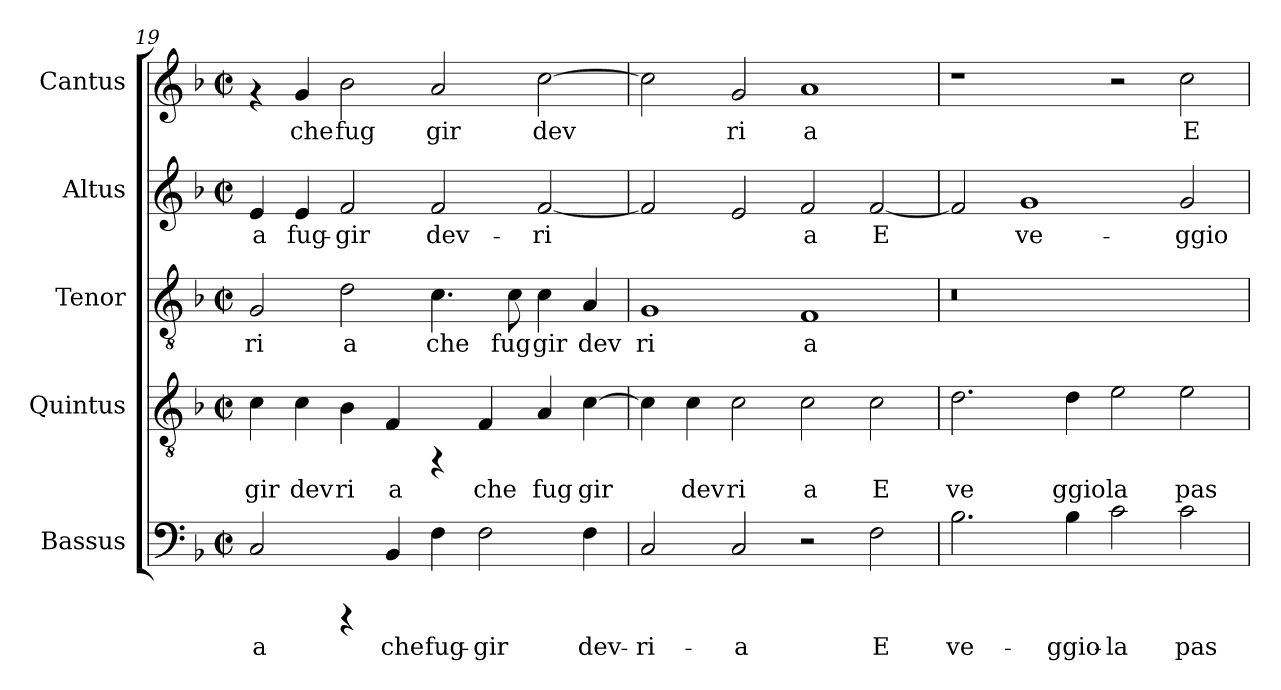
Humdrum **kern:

**kern	**text	**kern	**text	**kern	**text	**kern	**text	**kern	**text
*part5	*part5	*part4	*part4	*part3	*part3	*part2	*part2	*part1	*part1
*staff5	*staff5	*staff4	*staff4	*staff3	*staff3	*staff2	*staff2	*staff1	*staff1
*I"Bassus	*	*I"Quintus	*	*I"Tenor	*	*I"Altus	*	*I"Cantus	*
!!LO:LB:g=z
*clefF4	*	*clefGv2	*	*clefGv2	*	*clefG2	*	*clefG2	*
*k[b-]	*	*k[b-]	*	*k[b-]	*	*k[b-]	*	*k[b-]	*
*F:	*	*F:	*	*F:	*	*F:	*	*F:	*
*M2/2	*	*M2/2	*	*M2/2	*	*M2/2	*	*M2/2	*
*met(c|)	*	*met(c|)	*	*met(c|)	*	*met(c|)	*	*met(c|)	*
=19	=19	=19	=19	=19	=19	=19	=19	=19	=19
!	!LO:LY:b:cj	!	!LO:LY:b:cj	!	!LO:LY:b:cj	!	!LO:LY:b:cj	!	!
2C/	a	4c\	-gir	2G/	-ri	4e/	a	4rf	.
!	!	!	!LO:LY:b:cj	!	!	!	!LO:LY:b:cj	!	!LO:LY:b:cj
.	.	4c\	dev	.	.	4e/	fug-	4g/	che
!	!	!	!LO:LY:b:cj	!	!LO:LY:b:cj	!	!LO:LY:b:cj	!	!LO:LY:b:cj
4rCCC	.	4B-\	ri	2d\	a	2f/	-gir	2b-\	fug
!	!LO:LY:b:cj	!	!LO:LY:b:cj	!	!	!	!	!	!
4BB-/	che	4F/	a	.	.	.	.	.	.
!	!LO:LY:b:cj	!	!	!	!LO:LY:b:cj	!	!LO:LY:b:cj	!	!LO:LY:b:cj
4F\	fug-	4rFF	.	4.c\	che	2f/	dev-	2a/	gir
!	!LO:LY:b:cj	!	!LO:LY:b:cj	!	!	!	!	!	!
2F\	-gir	4F/	che	.	.	.	.	.	.
!	!	!	!	!	!LO:LY:b:cj	!	!	!	!
.	.	.	.	8c\	fug	.	.	.	.
!	!	!	!LO:LY:b:cj	!	!LO:LY:b:cj	!	!LO:LY:b:cj	!	!LO:LY:b:cj
.	.	4A/	fug	4c\	gir	[<2f/	-ri-	[>2cc\	dev
!	!LO:LY:b:cj	!	!LO:LY:b:cj	!	!LO:LY:b:cj	!	!	!	!
4F\	dev-	[>4c\	gir	4A/	dev	.	.	.	.
=20	=20	=20	=20	=20	=20	=20	=20	=20	=20
!	!LO:LY:b:cj	!	!LO:LY:b:cj	!	!LO:LY:b:cj	!	!LO:LY:b:cj	!	!LO:LY:b:cj
2C/	-ri-	4c\]	.	1G	ri	2f/]	--	2cc\]	.
!	!	!	!LO:LY:b:cj	!	!	!	!	!	!
.	.	4c\	dev	.	.	.	.	.	.
!	!LO:LY:b:cj	!	!LO:LY:b:cj	!	!	!	!LO:LY:b:cj	!	!LO:LY:b:cj
2C/	-a	2c\	ri	.	.	2e/	--	2g/	ri
!	!	!	!LO:LY:b:cj	!	!LO:LY:b:cj	!	!LO:LY:b:cj	!	!LO:LY:b:cj
2r	.	2c\	a	1F	a	2f/	-a	1a	a
!	!LO:LY:b:cj	!	!LO:LY:b:cj	!	!	!	!LO:LY:b:cj	!	!
2F\	E	2c\	E	.	.	[<2f/	E	.	.
=21	=21	=21	=21	=21	=21	=21	=21	=21	=21
!	!LO:LY:b:cj	!	!LO:LY:b:cj	!	!	!	!LO:LY:b:cj	!	!
2.B-\	ve-	2.d\	ve	0r	.	2f/]	.	1r	.
!	!	!	!	!	!	!	!LO:LY:b:cj	!	!
.	.	.	.	.	.	1g	ve-	.	.
!	!LO:LY:b:cj	!	!LO:LY:b:cj	!	!	!	!	!	!
4B-\	-ggio-	4d\	ggio	.	.	.	.	.	.
!	!LO:LY:b:cj	!	!LO:LY:b:cj	!	!	!	!	!	!
2c\	-la	2e\	la	.	.	.	.	2r	.
!	!LO:LY:b:cj	!	!LO:LY:b:cj	!	!	!	!LO:LY:b:cj	!	!LO:LY:b:cj
2c\	pas-	2e\	pas	.	.	2g/	-ggio-	2cc\	E
=	=	=	=	=	=	=	=	=	=
*-	*-	*-	*-	*-	*-	*-	*-	*-	*-
